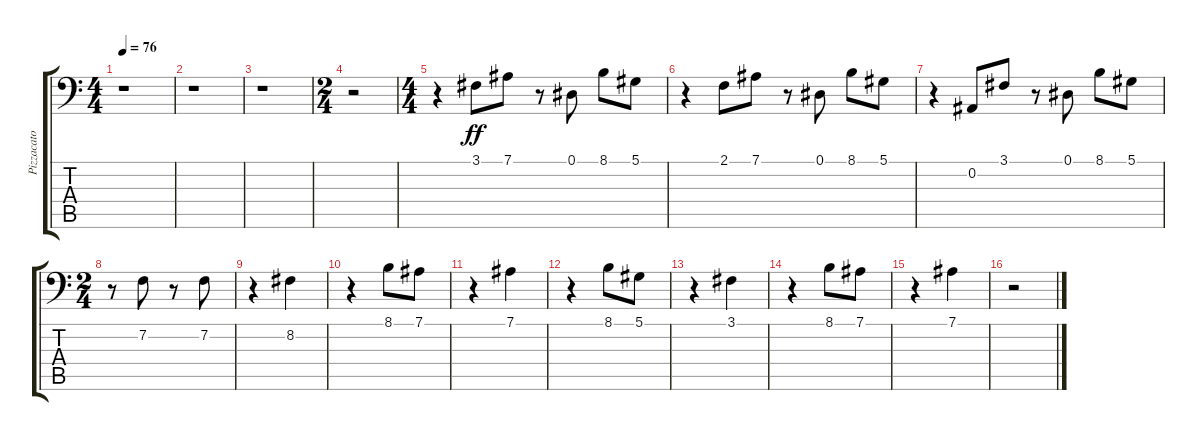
\track ("Pizzacato / Timpani" "Pizzacato ") {instrument pizzicatostrings}
\staff {score tabs}
\tuning (Eb3 Bb2 Gb2 Db2 Ab1 Eb1) {hide}
\ts (4 4)
\tempo 76
\clef f4
\ks c
r.1{dy ff} |
r.1 |
r.1 |
\ts (2 4)
r.2 |
\ts (4 4)
r.4 3.1.8 7.1.8 r.8 0.1.8 8.1.8 5.1.8 |
r.4 2.1.8 7.1.8 r.8 0.1.8 8.1.8 5.1.8 |
r.4 0.2.8 3.1.8 r.8 0.1.8 8.1.8 5.1.8 |
\ts (2 4)
r.8 7.2.8 r.8 7.2.8 |
r.4 8.2.4 |
r.4 8.1.8 7.1.8 |
r.4 7.1.4 |
r.4 8.1.8 5.1.8 |
r.4 3.1.4 |
r.4 8.1.8 7.1.8 |
r.4 7.1.4 |
r.2
